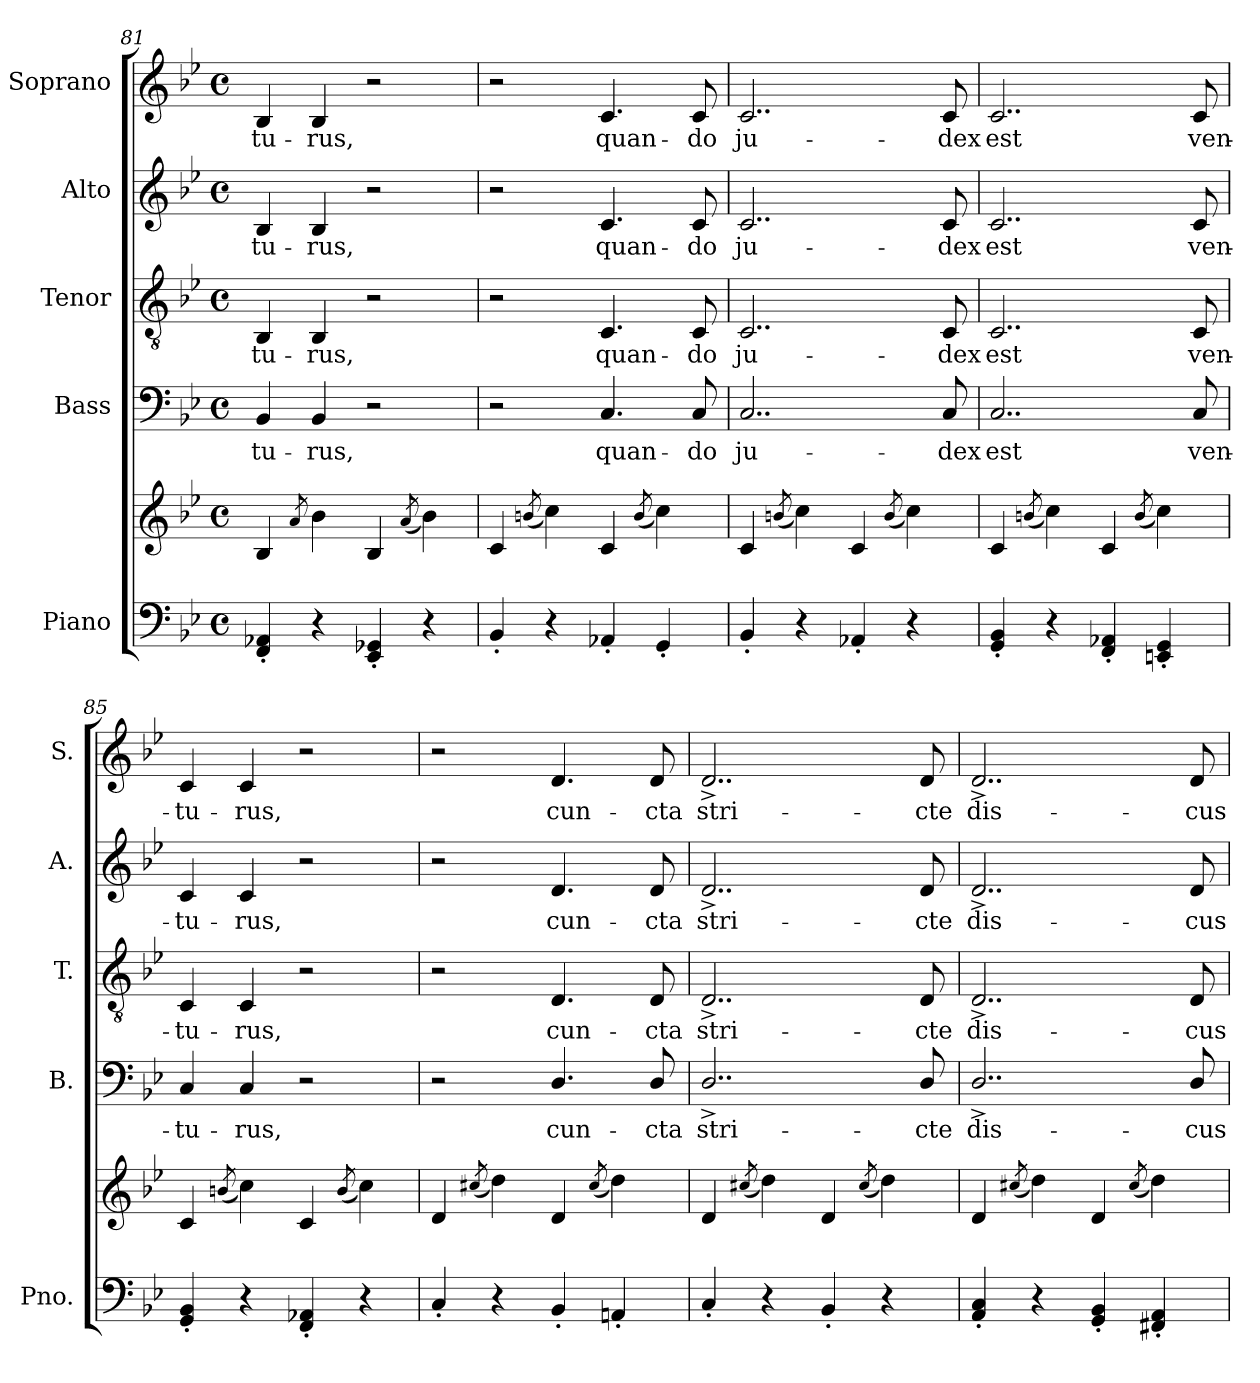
**kern	**kern	**kern	**text	**kern	**text	**kern	**text	**kern	**text
*part5	*part5	*part4	*part4	*part3	*part3	*part2	*part2	*part1	*part1
*staff6	*staff5	*staff4	*staff4	*staff3	*staff3	*staff2	*staff2	*staff1	*staff1
*I"Piano	*	*I"Bass	*	*I"Tenor	*	*I"Alto	*	*I"Soprano	*
*I'Pno.	*	*I'B.	*	*I'T.	*	*I'A.	*	*I'S.	*
!!LO:PB:g=z
*clefF4	*clefG2	*clefF4	*	*clefGv2	*	*clefG2	*	*clefG2	*
*	*	*	*	*ITrd7c12	*	*	*	*	*
*k[b-e-]	*k[b-e-]	*k[b-e-]	*	*k[b-e-]	*	*k[b-e-]	*	*k[b-e-]	*
*B-:	*B-:	*B-:	*	*B-:	*	*B-:	*	*B-:	*
*M4/4	*M4/4	*M4/4	*	*M4/4	*	*M4/4	*	*M4/4	*
*met(c)	*met(c)	*met(c)	*	*met(c)	*	*met(c)	*	*met(c)	*
=81	=81	=81	=81	=81	=81	=81	=81	=81	=81
!	!	!	!LO:LY:b	!	!LO:LY:b	!	!LO:LY:b	!	!LO:LY:b
4FF/' 4AA-X/'	4B-/	4BB-/	-tu-	4BBB-/	-tu-	4B-/	-tu-	4B-/	-tu-
.	8qa/	.	.	.	.	.	.	.	.
!	!	!	!LO:LY:b	!	!LO:LY:b	!	!LO:LY:b	!	!LO:LY:b
4r	4b-\	4BB-/	-rus,	4BBB-/	-rus,	4B-/	-rus,	4B-/	-rus,
4EE-/' 4GG-X/'	4B-/	2r	.	2r	.	2r	.	2r	.
.	(<8qa/	.	.	.	.	.	.	.	.
4r	4b-\)	.	.	.	.	.	.	.	.
=82	=82	=82	=82	=82	=82	=82	=82	=82	=82
4BB-'/	4c/	2r	.	2r	.	2r	.	2r	.
.	(<8qbn/	.	.	.	.	.	.	.	.
4r	4cc\)	.	.	.	.	.	.	.	.
!	!	!	!LO:LY:b	!	!LO:LY:b	!	!LO:LY:b	!	!LO:LY:b
4AA-X'/	4c/	4.C/	quan-	4.CC/	quan-	4.c/	quan-	4.c/	quan-
.	(<8qb/	.	.	.	.	.	.	.	.
4GG'/	4cc\)	.	.	.	.	.	.	.	.
!	!	!	!LO:LY:b	!	!LO:LY:b	!	!LO:LY:b	!	!LO:LY:b
.	.	8C/	-do	8CC/	-do	8c/	-do	8c/	-do
=83	=83	=83	=83	=83	=83	=83	=83	=83	=83
!	!	!	!LO:LY:b	!	!LO:LY:b	!	!LO:LY:b	!	!LO:LY:b
4BB-'/	4c/	2..C/	ju-	2..CC/	ju-	2..c/	ju-	2..c/	ju-
.	(<8qbn/	.	.	.	.	.	.	.	.
4r	4cc\)	.	.	.	.	.	.	.	.
4AA-X'/	4c/	.	.	.	.	.	.	.	.
.	(<8qb/	.	.	.	.	.	.	.	.
4r	4cc\)	.	.	.	.	.	.	.	.
!	!	!	!LO:LY:b	!	!LO:LY:b	!	!LO:LY:b	!	!LO:LY:b
.	.	8C/	-dex	8CC/	-dex	8c/	-dex	8c/	-dex
=84	=84	=84	=84	=84	=84	=84	=84	=84	=84
!	!	!	!LO:LY:b	!	!LO:LY:b	!	!LO:LY:b	!	!LO:LY:b
4GG/' 4BB-/'	4c/	2..C/	est	2..CC/	est	2..c/	est	2..c/	est
.	(<8qbn/	.	.	.	.	.	.	.	.
4r	4cc\)	.	.	.	.	.	.	.	.
4FF/' 4AA-X/'	4c/	.	.	.	.	.	.	.	.
.	(<8qb/	.	.	.	.	.	.	.	.
4EEn/' 4GG/'	4cc\)	.	.	.	.	.	.	.	.
!	!	!	!LO:LY:b	!	!LO:LY:b	!	!LO:LY:b	!	!LO:LY:b
.	.	8C/	ven-	8CC/	ven-	8c/	ven-	8c/	ven-
=85	=85	=85	=85	=85	=85	=85	=85	=85	=85
!	!	!	!LO:LY:b	!	!LO:LY:b	!	!LO:LY:b	!	!LO:LY:b
4GG/' 4BB-/'	4c/	4C/	-tu-	4CC/	-tu-	4c/	-tu-	4c/	-tu-
.	(<8qbn/	.	.	.	.	.	.	.	.
!	!	!	!LO:LY:b	!	!LO:LY:b	!	!LO:LY:b	!	!LO:LY:b
4r	4cc\)	4C/	-rus,	4CC/	-rus,	4c/	-rus,	4c/	-rus,
4FF/' 4AA-X/'	4c/	2r	.	2r	.	2r	.	2r	.
.	(<8qb/	.	.	.	.	.	.	.	.
4r	4cc\)	.	.	.	.	.	.	.	.
!!LO:LB:g=z
=86	=86	=86	=86	=86	=86	=86	=86	=86	=86
4C'/	4d/	2r	.	2r	.	2r	.	2r	.
.	(<8qcc#X/	.	.	.	.	.	.	.	.
4r	4dd\)	.	.	.	.	.	.	.	.
!	!	!	!LO:LY:b	!	!LO:LY:b	!	!LO:LY:b	!	!LO:LY:b
4BB-'/	4d/	4.D/	cun-	4.DD/	cun-	4.d/	cun-	4.d/	cun-
.	(<8qcc#/	.	.	.	.	.	.	.	.
4AAn'/	4dd\)	.	.	.	.	.	.	.	.
!	!	!	!LO:LY:b	!	!LO:LY:b	!	!LO:LY:b	!	!LO:LY:b
.	.	8D/	-cta	8DD/	-cta	8d/	-cta	8d/	-cta
=87	=87	=87	=87	=87	=87	=87	=87	=87	=87
!	!	!	!LO:LY:b	!	!LO:LY:b	!	!LO:LY:b	!	!LO:LY:b
4C'/	4d/	2..D^/	stri-	2..DD^/	stri-	2..d^/	stri-	2..d^/	stri-
.	(<8qcc#X/	.	.	.	.	.	.	.	.
4r	4dd\)	.	.	.	.	.	.	.	.
4BB-'/	4d/	.	.	.	.	.	.	.	.
.	(<8qcc#/	.	.	.	.	.	.	.	.
4r	4dd\)	.	.	.	.	.	.	.	.
!	!	!	!LO:LY:b	!	!LO:LY:b	!	!LO:LY:b	!	!LO:LY:b
.	.	8D/	-cte	8DD/	-cte	8d/	-cte	8d/	-cte
=88	=88	=88	=88	=88	=88	=88	=88	=88	=88
!	!	!	!LO:LY:b	!	!LO:LY:b	!	!LO:LY:b	!	!LO:LY:b
4AA/' 4C/'	4d/	2..D^/	dis-	2..DD^/	dis-	2..d^/	dis-	2..d^/	dis-
.	(<8qcc#X/	.	.	.	.	.	.	.	.
4r	4dd\)	.	.	.	.	.	.	.	.
4GG/' 4BB-/'	4d/	.	.	.	.	.	.	.	.
.	(<8qcc#/	.	.	.	.	.	.	.	.
4FF#X/' 4AA/'	4dd\)	.	.	.	.	.	.	.	.
!	!	!	!LO:LY:b	!	!LO:LY:b	!	!LO:LY:b	!	!LO:LY:b
.	.	8D/	-cus-	8DD/	-cus-	8d/	-cus-	8d/	-cus-
=	=	=	=	=	=	=	=	=	=
*-	*-	*-	*-	*-	*-	*-	*-	*-	*-
